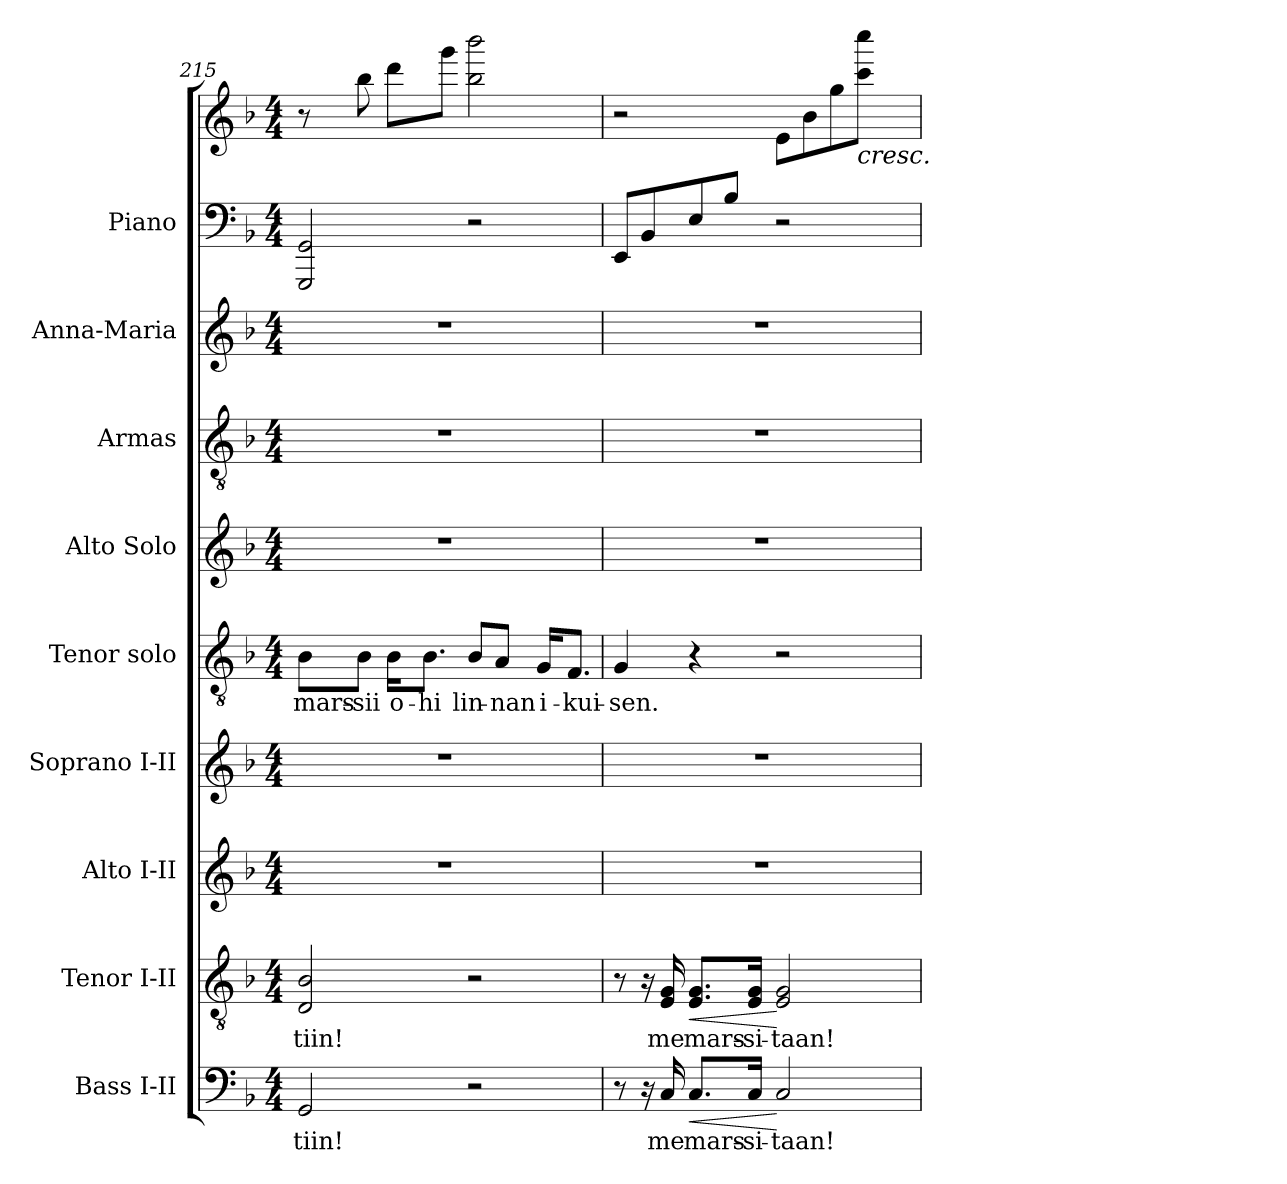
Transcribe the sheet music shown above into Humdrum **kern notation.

**kern	**text	**dynam	**kern	**text	**dynam	**kern	**kern	**kern	**text	**kern	**kern	**kern	**kern	**kern	**dynam
*part9	*part9	*part9	*part8	*part8	*part8	*part7	*part6	*part5	*part5	*part4	*part3	*part2	*part1	*part1	*part1
*staff10	*staff10	*staff10	*staff9	*staff9	*staff9	*staff8	*staff7	*staff6	*staff6	*staff5	*staff4	*staff3	*staff2	*staff1	*staff1/2
*I"Bass I-II	*	*	*I"Tenor I-II	*	*	*I"Alto I-II	*I"Soprano I-II	*I"Tenor solo	*	*I"Alto Solo	*I"Armas	*I"Anna-Maria	*I"Piano	*	*
*I'B.	*	*	*I'T.	*	*	*I'A.	*I'S.	*I'T. Solo	*	*I'A. Solo	*I'Armas	*I'A-M	*I'Pno.	*	*
*clefF4	*	*	*clefGv2	*	*	*clefG2	*clefG2	*clefGv2	*	*clefG2	*clefGv2	*clefG2	*clefF4	*clefG2	*
*	*	*	*ITrd7c12	*	*	*	*	*ITrd7c12	*	*	*ITrd7c12	*	*	*	*
*k[b-]	*	*	*k[b-]	*	*	*k[b-]	*k[b-]	*k[b-]	*	*k[b-]	*k[b-]	*k[b-]	*k[b-]	*k[b-]	*
*F:	*	*	*F:	*	*	*F:	*F:	*F:	*	*F:	*F:	*F:	*F:	*F:	*
*M4/4	*	*	*M4/4	*	*	*M4/4	*M4/4	*M4/4	*	*M4/4	*M4/4	*M4/4	*M4/4	*M4/4	*
=215	=215	=215	=215	=215	=215	=215	=215	=215	=215	=215	=215	=215	=215	=215	=215
!	!LO:LY:b:color=#000000	!	!	!	!	!	!	!	!	!	!	!	!	!	!
!	!	!	!	!LO:LY:b:color=#000000	!	!	!	!	!	!	!	!	!	!	!
!	!	!	!	!	!	!	!	!	!LO:LY:b:color=#000000	!	!	!	!	!	!
2GGi/	-tiin!	.	2DDi/ 2BB-i	-tiin!	.	1r	1r	8BB-i\L	mars-	1r	1r	1r	2GGGi/ 2GGi	8r	.
!	!	!	!	!	!	!	!	!	!LO:LY:b:color=#000000	!	!	!	!	!	!
.	.	.	.	.	.	.	.	8BB-i\J	-sii	.	.	.	.	8bb-i\	.
!	!	!	!	!	!	!	!	!	!LO:LY:b:color=#000000	!	!	!	!	!	!
.	.	.	.	.	.	.	.	16BB-i\KL	o-	.	.	.	.	8dddi\L	.
!	!	!	!	!	!	!	!	!	!LO:LY:b:color=#000000	!	!	!	!	!	!
.	.	.	.	.	.	.	.	8.BB-i\J	-hi	.	.	.	.	.	.
.	.	.	.	.	.	.	.	.	.	.	.	.	.	8gggi\J	.
!	!	!	!	!	!	!	!	!	!LO:LY:b:color=#000000	!	!	!	!	!	!
2r	.	.	2r	.	.	.	.	8BB-i/L	lin-	.	.	.	2r	2bb-i\ 2bbb-i	.
!	!	!	!	!	!	!	!	!	!LO:LY:b:color=#000000	!	!	!	!	!	!
.	.	.	.	.	.	.	.	8AAi/J	-nan	.	.	.	.	.	.
!	!	!	!	!	!	!	!	!	!LO:LY:b:color=#000000	!	!	!	!	!	!
.	.	.	.	.	.	.	.	16GGi/KL	i-	.	.	.	.	.	.
!	!	!	!	!	!	!	!	!	!LO:LY:b:color=#000000	!	!	!	!	!	!
.	.	.	.	.	.	.	.	8.FFi/J	-kui-	.	.	.	.	.	.
!!LO:PB:g=z
=216	=216	=216	=216	=216	=216	=216	=216	=216	=216	=216	=216	=216	=216	=216	=216
!	!	!	!	!	!	!	!	!	!LO:LY:b:color=#000000	!	!	!	!	!	!
8r	.	.	8r	.	.	1r	1r	4GGi/	-sen.	1r	1r	1r	8EEi/L	2r	.
16r	.	.	16r	.	.	.	.	.	.	.	.	.	8BB-i/	.	[
!	!LO:LY:b:color=#000000	!	!	!	!	!	!	!	!	!	!	!	!	!	!
!	!	!	!	!LO:LY:b:color=#000000	!	!	!	!	!	!	!	!	!	!	!
16Ci/	me	.	16EEi/ 16GGi	me	.	.	.	.	.	.	.	.	.	.	.
!	!LO:LY:b:color=#000000	!LO:HP:b	!	!	!	!	!	!	!	!	!	!	!	!	!
!	!	!	!	!LO:LY:b:color=#000000	!LO:HP:b	!	!	!	!	!	!	!	!	!	!
8.Ci/L	mars-	<	8.EEi/ 8.GGiL	mars-	<	.	.	4r	.	.	.	.	8Ei/	.	.
.	.	.	.	.	.	.	.	.	.	.	.	.	8B-i/J	.	.
!	!LO:LY:b:color=#000000	!	!	!	!	!	!	!	!	!	!	!	!	!	!
!	!	!	!	!LO:LY:b:color=#000000	!	!	!	!	!	!	!	!	!	!	!
16Ci/Jk	-si-	.	16EEi/ 16GGiJk	-si-	.	.	.	.	.	.	.	.	.	.	.
!	!LO:LY:b:color=#000000	!	!	!	!	!	!	!	!	!	!	!	!	!	!
!	!	!	!	!LO:LY:b:color=#000000	!	!	!	!	!	!	!	!	!	!	!
2Ci/	-taan!	[	2EEi/ 2GGi	-taan!	[	.	.	2r	.	.	.	.	2r	8ei\L	.
.	.	.	.	.	.	.	.	.	.	.	.	.	.	8b-i\	.
.	.	.	.	.	.	.	.	.	.	.	.	.	.	8ggi\	.
!	!	!	!	!	!	!	!	!	!	!	!	!	!	!	!LO:HP:b
.	.	.	.	.	.	.	.	.	.	.	.	.	.	8ccci\ 8cccciJ	<
=	=	=	=	=	=	=	=	=	=	=	=	=	=	=	=
*-	*-	*-	*-	*-	*-	*-	*-	*-	*-	*-	*-	*-	*-	*-	*-
